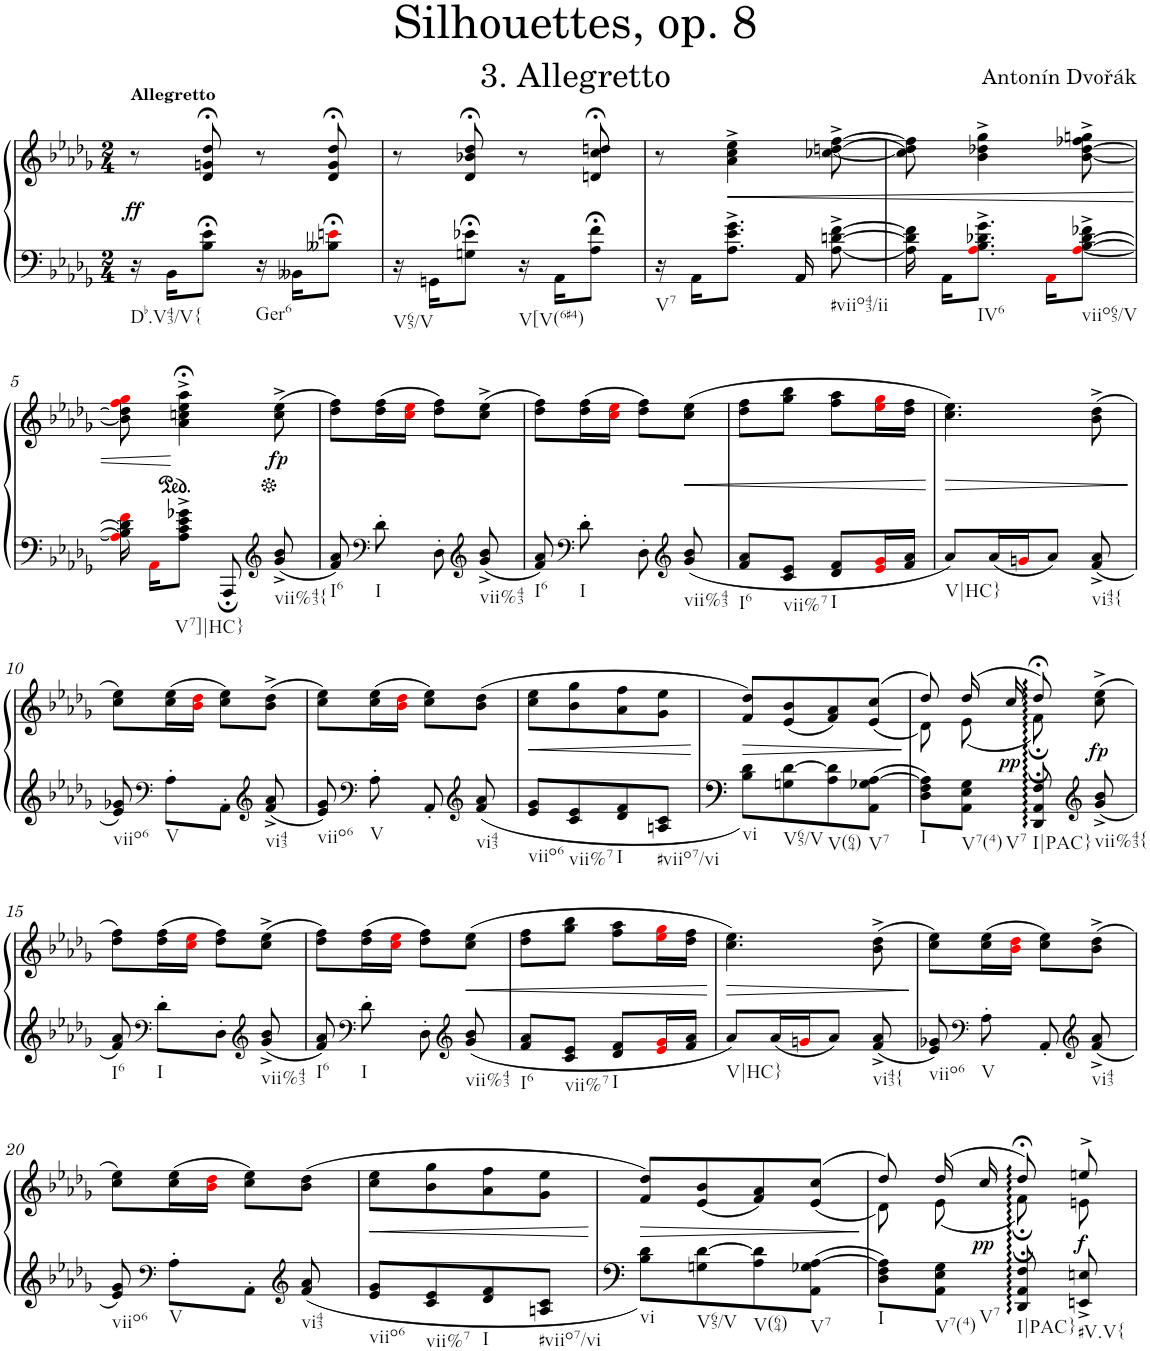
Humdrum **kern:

**kern	**kern	**dynam
*part1	*part1	*part1
*staff2	*staff1	*staff1/2
*I"Piano	*	*
*I'Pno.	*	*
*clefF4	*clefG2	*
*k[b-e-a-d-g-]	*k[b-e-a-d-g-]	*
*M2/4	*M2/4	*
=1	=1	=1
!	!LO:TX:a:B:t=Allegretto	!
!LO:TX:b:t=Db.V43/V{	!	!
!	!	!LO:DY:b
16r	8r	ff
16BB-\KL	.	.
8B-\;< 8e-\;<J	8d-/;< 8gn/;< 8dd-/;<	.
!LO:TX:b:t=Ger6	!	!
16r	8r	.
16BB--X\KL	.	.
8B--X\;< 8eni\;<J	8d-/;< 8g/;< 8dd-/;<	.
=2	=2	=2
!LO:TX:b:t=V65/V	!	!
16r	8r	.
16GGn\KL	.	.
8Gn\;< 8e-X\;<J	8d-/;< 8b-X/;< 8dd-/;<	.
!LO:TX:b:t=V[V(6#4)	!	!
16r	8r	.
16AA-\KL	.	.
8A-\;< 8f\;<J	8dn/;< 8cc/;< 8ddn/;<	.
=3	=3	=3
!LO:TX:b:t=V7	!	!
16r	8r	.
16AA-\KL	.	.
!	!	!LO:HP:b
8.A-\^ 8.e-\^ 8.g-\^J	4a-\^ 4cc\^ 4ee-\^	<
16AA-/	.	.
!LO:TX:b:t=#viio43/ii	!	!
[8A-\^ [8dn\^ [8f\^	[8cc-X\^ [8ddn\^ [8ff\^	.
=4	=4	=4
16A-\] 16d\] 16f\]	8cc-\] 8dd\] 8ff\]	.
16AA-\KL	.	.
!LO:TX:b:t=IV6	!	!
8.A-i\^ 8.B-\^ 8.d-X\^ 8.g-\^J	4b-\^ 4dd-X\^ 4gg-\^	.
16AA-i\KL	.	.
!LO:TX:b:t=viio65/V	!	!
[8A-i\^ [8B-\^ [8d-\^ 8f-X\^J	[8b-\^ [8dd-\^ 8ff-X\^ 8ggn\^	.
!!LO:LB:g=z
=5	=5	=5
16A-i\] 16B-\] 16d-\] 16fi\	8b-\] 8dd-\] 8ffi\ 8gg-i\	.
16AA-i\KL	.	.
!LO:TX:b:t=V7]|HC}	!	!
8A-\^ 8c\^ 8e-\^ 8g-X\^J	4a-\;<^ 4ccn\;<^ 4ee-\;<^ 4aa-\;<^	[
8AAA-;/	.	.
*clefG2	*	*
!LO:TX:b:t=vii%43{	!	!
!	!	!LO:DY:b
8g-/^ 8b-/^	(8cc\^ 8ee-\^	fp
=6	=6	=6
!LO:TX:b:t=I6	!	!
8f/ 8a-/	8dd-\ 8ff\L)	.
*clefF4	*	*
!LO:TX:b:t=I	!	!
8d-'\	(16dd-\ 16ff\L	.
.	16cci\ 16ee-i\JJ	.
8D-'\	8dd-\ 8ff\L)	.
*clefG2	*	*
!LO:TX:b:t=vii%43	!	!
8g-/^ 8b-/^	(8cc\^ 8ee-\^J	.
=7	=7	=7
!LO:TX:b:t=I6	!	!
8f/ 8a-/	8dd-\ 8ff\L)	.
*clefF4	*	*
!LO:TX:b:t=I	!	!
8d-'\	(16dd-\ 16ff\L	.
.	16cci\ 16ee-i\JJ	.
8D-'\	8dd-\ 8ff\L)	.
*clefG2	*	*
!LO:TX:b:t=vii%43	!	!
!	!	!LO:HP:b
8g-/ 8b-/	(8cc\ 8ee-\J	<
=8	=8	=8
!LO:TX:b:t=I6	!	!
8f/ 8a-/L	8dd-\ 8ff\L	.
!LO:TX:b:t=vii%7	!	!
8c/ 8e-/J	8gg-\ 8bb-\J	.
!LO:TX:b:t=I	!	!
8d-/ 8f/L	8ff\ 8aa-\L	.
16e-i/ 16g-i/L	16ee-i\ 16gg-i\L	.
16f/ 16a-/JJ	16dd-\ 16ff\JJ	.
.	.	[
=9	=9	=9
!LO:TX:b:t=V|HC}	!	!
!	!	!LO:HP:b
8a-/L	4.cc\ 4.ee-\)	>
16a-/L	.	.
16gni/J	.	.
8a-/J	.	.
!LO:TX:b:t=vi43{	!	!
8f/^ 8a-/^	(8b-\^ 8dd-\^	.
.	.	]
!!LO:LB:g=z
=10	=10	=10
!LO:TX:b:t=viio6	!	!
8e-/ 8g-X/	8cc\ 8ee-\L)	.
*clefF4	*	*
!LO:TX:b:t=V	!	!
8A-'\L	(16cc\ 16ee-\L	.
.	16b-i\ 16dd-i\JJ	.
8AA-'\J	8cc\ 8ee-\L)	.
*clefG2	*	*
!LO:TX:b:t=vi43	!	!
8f/^ 8a-/^	(8b-\^ 8dd-\^J	.
=11	=11	=11
!LO:TX:b:t=viio6	!	!
8e-/ 8g-/	8cc\ 8ee-\L)	.
*clefF4	*	*
!LO:TX:b:t=V	!	!
8A-'\	(16cc\ 16ee-\L	.
.	16b-i\ 16dd-i\JJ	.
8AA-'/	8cc\ 8ee-\L)	.
*clefG2	*	*
!LO:TX:b:t=vi43	!	!
8f/ 8a-/	(8b-\ 8dd-\J	.
=12	=12	=12
!LO:TX:b:t=viio6	!	!
!	!	!LO:HP:b
8e-/ 8g-/L	8cc\ 8ee-\L	<
!LO:TX:b:t=vii%7	!	!
8c/ 8e-/	8b-\ 8gg-\	.
!LO:TX:b:t=I	!	!
8d-/ 8f/	8a-\ 8ff\	.
!LO:TX:b:t=#viio7/vi	!	!
8An/ 8c/J	8g-\ 8ee-\J	.
.	.	[
=13	=13	=13
!LO:TX:b:t=vi	!	!
!	!	!LO:HP:b
8B-\ 8d-\L	8f/ 8dd-/L)	>
!LO:TX:b:t=V65/V	!	!
8Gn\ [8d-\	(8e-/ 8b-/	.
!LO:TX:b:t=V(64)	!	!
8A-\ 8d-\]	8f/ 8a-/)	.
!LO:TX:b:t=V7	!	!
8AA-\ 8G-X\ [8A-\J	(>(8e-/ 8cc/J	.
.	.	]
=14	=14	=14
*	*^	*
!LO:TX:b:t=I	!	!	!
8D-\ 8F\ 8A-\]L	8dd-/)	8d-\)	.
!LO:TX:b:t=V7(4)	!	!	!
!LO:TX:b:t=V7	!	!	!
8AA-\ 8E-\ 8G-\J	(16dd-/	(8e-\	.
!	!	!	!LO:DY:b
.	16cc/	.	pp
!LO:TX:b:t=I|PAC}	!	!	!
8DD-/; 8AA-/; 8F/;	8dd-;</)	8f;\)	.
*clefG2	*	*	*
!LO:TX:b:t=vii%43{	!	!	!
!	!	!	!LO:DY:b
8g-/^ 8b-/^	(8cc\^ 8ee-\^	8ryy	fp
!!LO:LB:g=z
=15	=15	=15	=15
!LO:TX:b:t=I6	!	!	!
*	*v	*v	*
8f/ 8a-/	8dd-\ 8ff\L)	.
*clefF4	*	*
!LO:TX:b:t=I	!	!
8d-'\L	(16dd-\ 16ff\L	.
.	16cci\ 16ee-i\JJ	.
8D-'\J	8dd-\ 8ff\L)	.
*clefG2	*	*
!LO:TX:b:t=vii%43	!	!
8g-/^ 8b-/^	(8cc\^ 8ee-\^J	.
=16	=16	=16
!LO:TX:b:t=I6	!	!
8f/ 8a-/	8dd-\ 8ff\L)	.
*clefF4	*	*
!LO:TX:b:t=I	!	!
8d-'\	(16dd-\ 16ff\L	.
.	16cci\ 16ee-i\JJ	.
8D-'\	8dd-\ 8ff\L)	.
*clefG2	*	*
!LO:TX:b:t=vii%43	!	!
!	!	!LO:HP:b
8g-/ 8b-/	(8cc\ 8ee-\J	<
=17	=17	=17
!LO:TX:b:t=I6	!	!
8f/ 8a-/L	8dd-\ 8ff\L	.
!LO:TX:b:t=vii%7	!	!
8c/ 8e-/J	8gg-\ 8bb-\J	.
!LO:TX:b:t=I	!	!
8d-/ 8f/L	8ff\ 8aa-\L	.
16e-i/ 16g-i/L	16ee-i\ 16gg-i\L	.
16f/ 16a-/JJ	16dd-\ 16ff\JJ	.
.	.	[
=18	=18	=18
!LO:TX:b:t=V|HC}	!	!
!	!	!LO:HP:b
8a-/L	4.cc\ 4.ee-\)	>
16a-/L	.	.
16gni/J	.	.
8a-/J	.	.
!LO:TX:b:t=vi43{	!	!
8f/^ 8a-/^	(8b-\^ 8dd-\^	.
.	.	]
=19	=19	=19
!LO:TX:b:t=viio6	!	!
8e-/ 8g-X/	8cc\ 8ee-\L)	.
*clefF4	*	*
!LO:TX:b:t=V	!	!
8A-'\	(16cc\ 16ee-\L	.
.	16b-i\ 16dd-i\JJ	.
8AA-'/	8cc\ 8ee-\L)	.
*clefG2	*	*
!LO:TX:b:t=vi43	!	!
8f/^ 8a-/^	(8b-\^ 8dd-\^J	.
!!LO:LB:g=z
=20	=20	=20
!LO:TX:b:t=viio6	!	!
8e-/ 8g-/	8cc\ 8ee-\L)	.
*clefF4	*	*
!LO:TX:b:t=V	!	!
8A-'\L	(16cc\ 16ee-\L	.
.	16b-i\ 16dd-i\JJ	.
8AA-'\J	8cc\ 8ee-\L)	.
*clefG2	*	*
!LO:TX:b:t=vi43	!	!
8f/ 8a-/	(8b-\ 8dd-\J	.
=21	=21	=21
!LO:TX:b:t=viio6	!	!
!	!	!LO:HP:b
8e-/ 8g-/L	8cc\ 8ee-\L	<
!LO:TX:b:t=vii%7	!	!
8c/ 8e-/	8b-\ 8gg-\	.
!LO:TX:b:t=I	!	!
8d-/ 8f/	8a-\ 8ff\	.
!LO:TX:b:t=#viio7/vi	!	!
8An/ 8c/J	8g-\ 8ee-\J	.
.	.	[
=22	=22	=22
!LO:TX:b:t=vi	!	!
!	!	!LO:HP:b
8B-\ 8d-\L	8f/ 8dd-/L)	>
!LO:TX:b:t=V65/V	!	!
8Gn\ [8d-\	(8e-/ 8b-/	.
!LO:TX:b:t=V(64)	!	!
8A-\ 8d-\]	8f/ 8a-/)	.
!LO:TX:b:t=V7	!	!
8AA-\ 8G-X\ [8A-\J	(>(8e-/ 8cc/J	.
.	.	]
=23	=23	=23
*	*^	*
!LO:TX:b:t=I	!	!	!
8D-\ 8F\ 8A-\]L	8dd-/)	8d-\)	.
!LO:TX:b:t=V7(4)	!	!	!
!LO:TX:b:t=V7	!	!	!
8AA-\ 8E-\ 8G-\J	(16dd-/	(8e-\	.
!	!	!	!LO:DY:b
.	16cc/	.	pp
!LO:TX:b:t=I|PAC}	!	!	!
8DD-/; 8AA-/; 8F/;	8dd-;</)	8f;\)	.
!LO:TX:b:t=#V.V{	!	!	!
!	!	!	!LO:DY:b
8EEn/^ 8En/^	8een^/	8en\	f
*	*v	*v	*
=	=	=
*-	*-	*-
